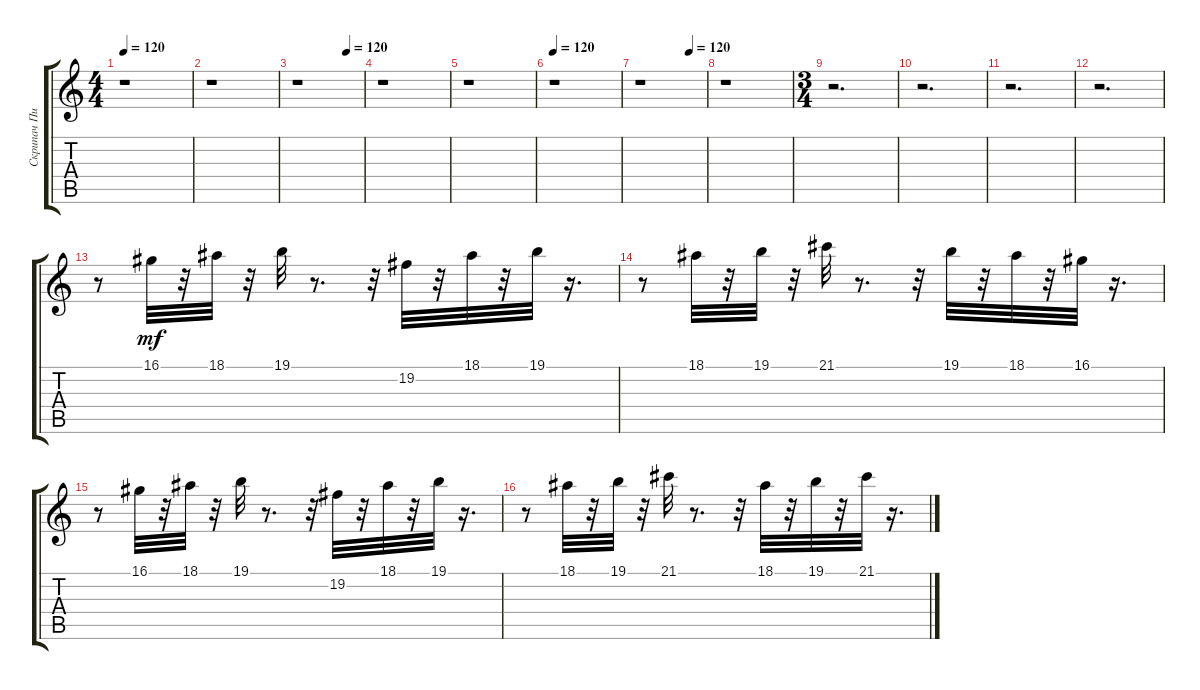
\track ("Скрипач Пи...раст !" "Скрипач Пи") {instrument violin}
\staff {score tabs}
\tuning (E4 B3 G3 D3 A2 E2) {hide}
\ts (4 4)
\tempo 120
\clef g2
\ks c
r.1{dy f} |
r.1 |
\tempo (120 0.75)
r.1 |
r.1 |
r.1 |
\tempo 120
r.1 |
\tempo (120 0.75)
r.1 |
r.1 |
\ts (3 4)
r.2{d} |
r.2{d} |
r.2{d} |
r.2{d} |
r.8 16.1.32{dy mf} r.32 18.1.32 r.32 19.1.32 r.8{d} r.32 19.2.32 r.32 18.1.32 r.32 19.1.32 r.16{d} |
r.8 18.1.32 r.32 19.1.32 r.32 21.1.32 r.8{d} r.32 19.1.32 r.32 18.1.32 r.32 16.1.32 r.16{d} |
r.8 16.1.32 r.32 18.1.32 r.32 19.1.32 r.8{d} r.32 19.2.32 r.32 18.1.32 r.32 19.1.32 r.16{d} |
r.8 18.1.32 r.32 19.1.32 r.32 21.1.32 r.8{d} r.32 18.1.32 r.32 19.1.32 r.32 21.1.32 r.16{d}
